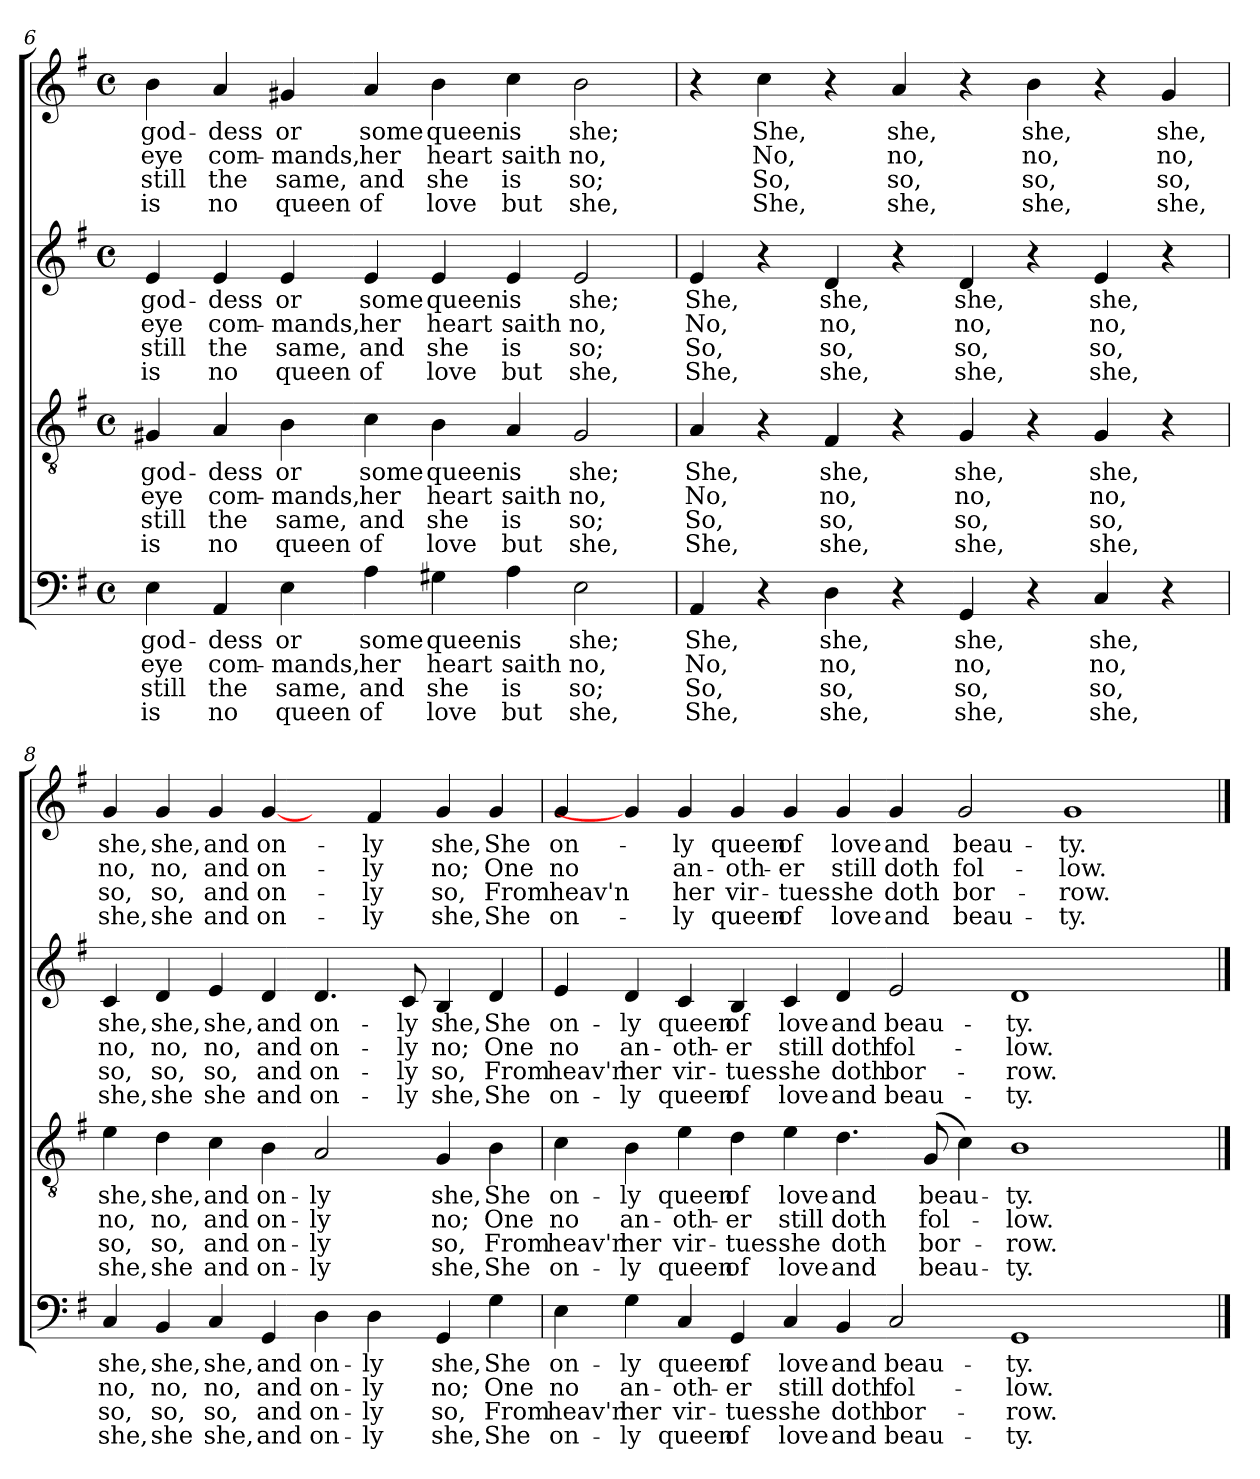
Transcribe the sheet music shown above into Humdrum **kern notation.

**kern	**text	**text	**text	**text	**kern	**text	**text	**text	**text	**kern	**text	**text	**text	**text	**kern	**text	**text	**text	**text
*part4	*part4	*part4	*part4	*part4	*part3	*part3	*part3	*part3	*part3	*part2	*part2	*part2	*part2	*part2	*part1	*part1	*part1	*part1	*part1
*staff4	*staff4	*staff4	*staff4	*staff4	*staff3	*staff3	*staff3	*staff3	*staff3	*staff2	*staff2	*staff2	*staff2	*staff2	*staff1	*staff1	*staff1	*staff1	*staff1
!!LO:PB:g=z
*clefF4	*	*	*	*	*clefGv2	*	*	*	*	*clefG2	*	*	*	*	*clefG2	*	*	*	*
*k[f#]	*	*	*	*	*k[f#]	*	*	*	*	*k[f#]	*	*	*	*	*k[f#]	*	*	*	*
*G:	*	*	*	*	*G:	*	*	*	*	*G:	*	*	*	*	*G:	*	*	*	*
*M4/4	*	*	*	*	*M4/4	*	*	*	*	*M4/4	*	*	*	*	*M4/4	*	*	*	*
*met(c)	*	*	*	*	*met(c)	*	*	*	*	*met(c)	*	*	*	*	*met(c)	*	*	*	*
=6	=6	=6	=6	=6	=6	=6	=6	=6	=6	=6	=6	=6	=6	=6	=6	=6	=6	=6	=6
!	!LO:LY:b	!LO:LY:b	!LO:LY:b	!LO:LY:b	!	!LO:LY:b	!LO:LY:b	!LO:LY:b	!LO:LY:b	!	!LO:LY:b	!LO:LY:b	!LO:LY:b	!LO:LY:b	!	!LO:LY:b	!LO:LY:b	!LO:LY:b	!LO:LY:b
4E\	god-	eye	still	is	4G#X/	god-	eye	still	is	4e/	god-	eye	still	is	4b\	god-	eye	still	is
!	!LO:LY:b	!LO:LY:b	!LO:LY:b	!LO:LY:b	!	!LO:LY:b	!LO:LY:b	!LO:LY:b	!LO:LY:b	!	!LO:LY:b	!LO:LY:b	!LO:LY:b	!LO:LY:b	!	!LO:LY:b	!LO:LY:b	!LO:LY:b	!LO:LY:b
4AA/	-dess	com-	the	no	4A/	-dess	com-	the	no	4e/	-dess	com-	the	no	4a/	-dess	com-	the	no
!	!LO:LY:b	!LO:LY:b	!LO:LY:b	!LO:LY:b	!	!LO:LY:b	!LO:LY:b	!LO:LY:b	!LO:LY:b	!	!LO:LY:b	!LO:LY:b	!LO:LY:b	!LO:LY:b	!	!LO:LY:b	!LO:LY:b	!LO:LY:b	!LO:LY:b
4E\	or	-mands,	same,	queen	4B\	or	-mands,	same,	queen	4e/	or	-mands,	same,	queen	4g#X/	or	-mands,	same,	queen
!	!LO:LY:b	!LO:LY:b	!LO:LY:b	!LO:LY:b	!	!LO:LY:b	!LO:LY:b	!LO:LY:b	!LO:LY:b	!	!LO:LY:b	!LO:LY:b	!LO:LY:b	!LO:LY:b	!	!LO:LY:b	!LO:LY:b	!LO:LY:b	!LO:LY:b
4A\	some	her	and	of	4c\	some	her	and	of	4e/	some	her	and	of	4a/	some	her	and	of
!	!LO:LY:b	!LO:LY:b	!LO:LY:b	!LO:LY:b	!	!LO:LY:b	!LO:LY:b	!LO:LY:b	!LO:LY:b	!	!LO:LY:b	!LO:LY:b	!LO:LY:b	!LO:LY:b	!	!LO:LY:b	!LO:LY:b	!LO:LY:b	!LO:LY:b
4G#X\	queen	heart	she	love	4B\	queen	heart	she	love	4e/	queen	heart	she	love	4b\	queen	heart	she	love
!	!LO:LY:b	!LO:LY:b	!LO:LY:b	!LO:LY:b	!	!LO:LY:b	!LO:LY:b	!LO:LY:b	!LO:LY:b	!	!LO:LY:b	!LO:LY:b	!LO:LY:b	!LO:LY:b	!	!LO:LY:b	!LO:LY:b	!LO:LY:b	!LO:LY:b
4A\	is	saith	is	but	4A/	is	saith	is	but	4e/	is	saith	is	but	4cc\	is	saith	is	but
!	!LO:LY:b	!LO:LY:b	!LO:LY:b	!LO:LY:b	!	!LO:LY:b	!LO:LY:b	!LO:LY:b	!LO:LY:b	!	!LO:LY:b	!LO:LY:b	!LO:LY:b	!LO:LY:b	!	!LO:LY:b	!LO:LY:b	!LO:LY:b	!LO:LY:b
2E\	she;	no,	so;	she,	2G#/	she;	no,	so;	she,	2e/	she;	no,	so;	she,	2b\	she;	no,	so;	she,
=7	=7	=7	=7	=7	=7	=7	=7	=7	=7	=7	=7	=7	=7	=7	=7	=7	=7	=7	=7
!	!LO:LY:b	!LO:LY:b	!LO:LY:b	!LO:LY:b	!	!LO:LY:b	!LO:LY:b	!LO:LY:b	!LO:LY:b	!	!LO:LY:b	!LO:LY:b	!LO:LY:b	!LO:LY:b	!	!	!	!	!
4AA/	She,	No,	So,	She,	4A/	She,	No,	So,	She,	4e/	She,	No,	So,	She,	4r	.	.	.	.
!	!	!	!	!	!	!	!	!	!	!	!	!	!	!	!	!LO:LY:b	!LO:LY:b	!LO:LY:b	!LO:LY:b
4r	.	.	.	.	4r	.	.	.	.	4r	.	.	.	.	4cc\	She,	No,	So,	She,
!	!LO:LY:b	!LO:LY:b	!LO:LY:b	!LO:LY:b	!	!LO:LY:b	!LO:LY:b	!LO:LY:b	!LO:LY:b	!	!LO:LY:b	!LO:LY:b	!LO:LY:b	!LO:LY:b	!	!	!	!	!
4D\	she,	no,	so,	she,	4F#/	she,	no,	so,	she,	4d/	she,	no,	so,	she,	4r	.	.	.	.
!	!	!	!	!	!	!	!	!	!	!	!	!	!	!	!	!LO:LY:b	!LO:LY:b	!LO:LY:b	!LO:LY:b
4r	.	.	.	.	4r	.	.	.	.	4r	.	.	.	.	4a/	she,	no,	so,	she,
!	!LO:LY:b	!LO:LY:b	!LO:LY:b	!LO:LY:b	!	!LO:LY:b	!LO:LY:b	!LO:LY:b	!LO:LY:b	!	!LO:LY:b	!LO:LY:b	!LO:LY:b	!LO:LY:b	!	!	!	!	!
4GG/	she,	no,	so,	she,	4G/	she,	no,	so,	she,	4d/	she,	no,	so,	she,	4r	.	.	.	.
!	!	!	!	!	!	!	!	!	!	!	!	!	!	!	!	!LO:LY:b	!LO:LY:b	!LO:LY:b	!LO:LY:b
4r	.	.	.	.	4r	.	.	.	.	4r	.	.	.	.	4b\	she,	no,	so,	she,
!	!LO:LY:b	!LO:LY:b	!LO:LY:b	!LO:LY:b	!	!LO:LY:b	!LO:LY:b	!LO:LY:b	!LO:LY:b	!	!LO:LY:b	!LO:LY:b	!LO:LY:b	!LO:LY:b	!	!	!	!	!
4C/	she,	no,	so,	she,	4G/	she,	no,	so,	she,	4e/	she,	no,	so,	she,	4r	.	.	.	.
!	!	!	!	!	!	!	!	!	!	!	!	!	!	!	!	!LO:LY:b	!LO:LY:b	!LO:LY:b	!LO:LY:b
4r	.	.	.	.	4r	.	.	.	.	4r	.	.	.	.	4g/	she,	no,	so,	she,
!!LO:LB:g=z
=8	=8	=8	=8	=8	=8	=8	=8	=8	=8	=8	=8	=8	=8	=8	=8	=8	=8	=8	=8
!	!LO:LY:b	!LO:LY:b	!LO:LY:b	!LO:LY:b	!	!LO:LY:b	!LO:LY:b	!LO:LY:b	!LO:LY:b	!	!LO:LY:b	!LO:LY:b	!LO:LY:b	!LO:LY:b	!	!LO:LY:b	!LO:LY:b	!LO:LY:b	!LO:LY:b
4C/	she,	no,	so,	she,	4e\	she,	no,	so,	she,	4c/	she,	no,	so,	she,	4g/	she,	no,	so,	she,
!	!LO:LY:b	!LO:LY:b	!LO:LY:b	!LO:LY:b	!	!LO:LY:b	!LO:LY:b	!LO:LY:b	!LO:LY:b	!	!LO:LY:b	!LO:LY:b	!LO:LY:b	!LO:LY:b	!	!LO:LY:b	!LO:LY:b	!LO:LY:b	!LO:LY:b
4BB/	she,	no,	so,	she	4d\	she,	no,	so,	she	4d/	she,	no,	so,	she	4g/	she,	no,	so,	she
!	!LO:LY:b	!LO:LY:b	!LO:LY:b	!LO:LY:b	!	!LO:LY:b	!LO:LY:b	!LO:LY:b	!LO:LY:b	!	!LO:LY:b	!LO:LY:b	!LO:LY:b	!LO:LY:b	!	!LO:LY:b	!LO:LY:b	!LO:LY:b	!LO:LY:b
4C/	she,	no,	so,	she,	4c\	and	and	and	and	4e/	she,	no,	so,	she	4g/	and	and	and	and
!	!LO:LY:b	!LO:LY:b	!LO:LY:b	!LO:LY:b	!	!LO:LY:b	!LO:LY:b	!LO:LY:b	!LO:LY:b	!	!LO:LY:b	!LO:LY:b	!LO:LY:b	!LO:LY:b	!	!LO:LY:b	!LO:LY:b	!LO:LY:b	!LO:LY:b
4GG/	and	and	and	and	4B\	on-	on-	on-	on-	4d/	and	and	and	and	[4g/	on-	on-	on-	on-
!	!LO:LY:b	!LO:LY:b	!LO:LY:b	!LO:LY:b	!	!LO:LY:b	!LO:LY:b	!LO:LY:b	!LO:LY:b	!	!LO:LY:b	!LO:LY:b	!LO:LY:b	!LO:LY:b	!	!	!	!	!
4D\	on-	on-	on-	on-	2A/	-ly	-ly	-ly	-ly	4.d/	on-	on-	on-	on-	4ryy	.	.	.	.
!	!LO:LY:b	!LO:LY:b	!LO:LY:b	!LO:LY:b	!	!	!	!	!	!	!	!	!	!	!	!LO:LY:b	!LO:LY:b	!LO:LY:b	!LO:LY:b
4D\	-ly	-ly	-ly	-ly	.	.	.	.	.	.	.	.	.	.	4f#/	-ly	-ly	-ly	-ly
!	!	!	!	!	!	!	!	!	!	!	!LO:LY:b	!LO:LY:b	!LO:LY:b	!LO:LY:b	!	!	!	!	!
.	.	.	.	.	.	.	.	.	.	8c/	-ly	-ly	-ly	-ly	.	.	.	.	.
!	!LO:LY:b	!LO:LY:b	!LO:LY:b	!LO:LY:b	!	!LO:LY:b	!LO:LY:b	!LO:LY:b	!LO:LY:b	!	!LO:LY:b	!LO:LY:b	!LO:LY:b	!LO:LY:b	!	!LO:LY:b	!LO:LY:b	!LO:LY:b	!LO:LY:b
4GG/	she,	no;	so,	she,	4G/	she,	no;	so,	she,	4B/	she,	no;	so,	she,	4g/	she,	no;	so,	she,
!	!LO:LY:b	!LO:LY:b	!LO:LY:b	!LO:LY:b	!	!LO:LY:b	!LO:LY:b	!LO:LY:b	!LO:LY:b	!	!LO:LY:b	!LO:LY:b	!LO:LY:b	!LO:LY:b	!	!LO:LY:b	!LO:LY:b	!LO:LY:b	!LO:LY:b
4G\	She	One	From	She	4B\	She	One	From	She	4d/	She	One	From	She	4g/	She	One	From	She
=9	=9	=9	=9	=9	=9	=9	=9	=9	=9	=9	=9	=9	=9	=9	=9	=9	=9	=9	=9
!	!LO:LY:b	!LO:LY:b	!LO:LY:b	!LO:LY:b	!	!LO:LY:b	!LO:LY:b	!LO:LY:b	!LO:LY:b	!	!LO:LY:b	!LO:LY:b	!LO:LY:b	!LO:LY:b	!	!LO:LY:b	!LO:LY:b	!LO:LY:b	!LO:LY:b
4E\	on-	no	heav'n	on-	4c\	on-	no	heav'n	on-	4e/	on-	no	heav'n	on-	4g/	on-	no	heav'n	on-
!	!LO:LY:b	!LO:LY:b	!LO:LY:b	!LO:LY:b	!	!LO:LY:b	!LO:LY:b	!LO:LY:b	!LO:LY:b	!	!LO:LY:b	!LO:LY:b	!LO:LY:b	!LO:LY:b	!	!	!	!	!
4G\	-ly	an-	her	-ly	4B\	-ly	an-	her	-ly	4d/	-ly	an-	her	-ly	4g/]	.	.	.	.
!	!LO:LY:b	!LO:LY:b	!LO:LY:b	!LO:LY:b	!	!LO:LY:b	!LO:LY:b	!LO:LY:b	!LO:LY:b	!	!LO:LY:b	!LO:LY:b	!LO:LY:b	!LO:LY:b	!	!LO:LY:b	!LO:LY:b	!LO:LY:b	!LO:LY:b
4C/	queen	-oth-	vir-	queen	4e\	queen	-oth-	vir-	queen	4c/	queen	-oth-	vir-	queen	4g/	-ly	an-	her	-ly
!	!LO:LY:b	!LO:LY:b	!LO:LY:b	!LO:LY:b	!	!LO:LY:b	!LO:LY:b	!LO:LY:b	!LO:LY:b	!	!LO:LY:b	!LO:LY:b	!LO:LY:b	!LO:LY:b	!	!LO:LY:b	!LO:LY:b	!LO:LY:b	!LO:LY:b
4GG/	of	-er	-tues	of	4d\	of	-er	-tues	of	4B/	of	-er	-tues	of	4g/	queen	-oth-	vir-	queen
!	!LO:LY:b	!LO:LY:b	!LO:LY:b	!LO:LY:b	!	!LO:LY:b	!LO:LY:b	!LO:LY:b	!LO:LY:b	!	!LO:LY:b	!LO:LY:b	!LO:LY:b	!LO:LY:b	!	!LO:LY:b	!LO:LY:b	!LO:LY:b	!LO:LY:b
4C/	love	still	she	love	4e\	love	still	she	love	4c/	love	still	she	love	4g/	of	-er	-tues	of
!	!LO:LY:b	!LO:LY:b	!LO:LY:b	!LO:LY:b	!	!LO:LY:b	!LO:LY:b	!LO:LY:b	!LO:LY:b	!	!LO:LY:b	!LO:LY:b	!LO:LY:b	!LO:LY:b	!	!LO:LY:b	!LO:LY:b	!LO:LY:b	!LO:LY:b
4BB/	and	doth	doth	and	4.d\	and	doth	doth	and	4d/	and	doth	doth	and	4g/	love	still	she	love
!	!LO:LY:b	!LO:LY:b	!LO:LY:b	!LO:LY:b	!	!	!	!	!	!	!LO:LY:b	!LO:LY:b	!LO:LY:b	!LO:LY:b	!	!LO:LY:b	!LO:LY:b	!LO:LY:b	!LO:LY:b
2C/	beau-	fol-	bor-	beau-	.	.	.	.	.	2e/	beau-	fol-	bor-	beau-	4g/	and	doth	doth	and
!	!	!	!	!	!	!LO:LY:b	!LO:LY:b	!LO:LY:b	!LO:LY:b	!	!	!	!	!	!	!	!	!	!
.	.	.	.	.	(8G/	beau-	fol-	bor-	beau-	.	.	.	.	.	.	.	.	.	.
!	!	!	!	!	!	!	!	!	!	!	!	!	!	!	!	!LO:LY:b	!LO:LY:b	!LO:LY:b	!LO:LY:b
.	.	.	.	.	4c\)	.	.	.	.	.	.	.	.	.	2g/	beau-	fol-	bor-	beau-
!	!LO:LY:b	!LO:LY:b	!LO:LY:b	!LO:LY:b	!	!LO:LY:b	!LO:LY:b	!LO:LY:b	!LO:LY:b	!	!LO:LY:b	!LO:LY:b	!LO:LY:b	!LO:LY:b	!	!	!	!	!
1GG	-ty.	-low.	-row.	-ty.	1B	-ty.	-low.	-row.	-ty.	1d	-ty.	-low.	-row.	-ty.	.	.	.	.	.
!	!	!	!	!	!	!	!	!	!	!	!	!	!	!	!	!LO:LY:b	!LO:LY:b	!LO:LY:b	!LO:LY:b
.	.	.	.	.	.	.	.	.	.	.	.	.	.	.	1g	-ty.	-low.	-row.	-ty.
4ryy	.	.	.	.	4ryy	.	.	.	.	4ryy	.	.	.	.	.	.	.	.	.
==	==	==	==	==	==	==	==	==	==	==	==	==	==	==	==	==	==	==	==
*-	*-	*-	*-	*-	*-	*-	*-	*-	*-	*-	*-	*-	*-	*-	*-	*-	*-	*-	*-
